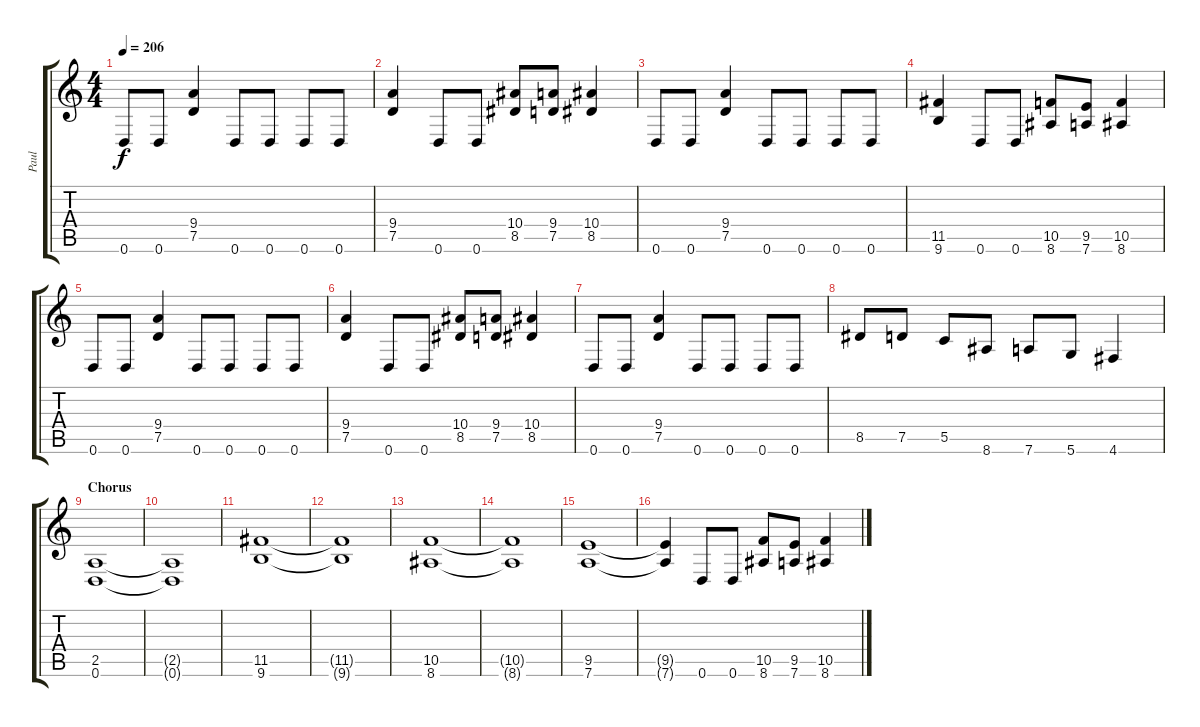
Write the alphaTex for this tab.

\track ("Paul" "Paul") {instrument distortionguitar}
\staff {score tabs}
\tuning (D4 A3 F3 C3 G2 D2) {hide}
\ts (4 4)
\tempo 206
\clef g2
\ks c
0.6.8{dy f} 0.6.8 (9.4 7.5).4 0.6.8 0.6.8 0.6.8 0.6.8 |
(9.4 7.5).4 0.6.8 0.6.8 (10.4 8.5).8 (9.4 7.5).8 (10.4 8.5).4 |
0.6.8 0.6.8 (9.4 7.5).4 0.6.8 0.6.8 0.6.8 0.6.8 |
(11.5 9.6).4 0.6.8 0.6.8 (10.5 8.6).8 (9.5 7.6).8 (10.5 8.6).4 |
0.6.8 0.6.8 (9.4 7.5).4 0.6.8 0.6.8 0.6.8 0.6.8 |
(9.4 7.5).4 0.6.8 0.6.8 (10.4 8.5).8 (9.4 7.5).8 (10.4 8.5).4 |
0.6.8 0.6.8 (9.4 7.5).4 0.6.8 0.6.8 0.6.8 0.6.8 |
8.5.8 7.5.8 5.5.8 8.6.8 7.6.8 5.6.8 4.6.4 |
\section ("" "Chorus")
(2.5 0.6).1 |
(2.5{t} 0.6{t}).1 |
(11.5 9.6).1 |
(11.5{t} 9.6{t}).1 |
(10.5 8.6).1 |
(10.5{t} 8.6{t}).1 |
(9.5 7.6).1 |
(9.5{t} 7.6{t}).4 0.6.8 0.6.8 (10.5 8.6).8 (9.5 7.6).8 (10.5 8.6).4
